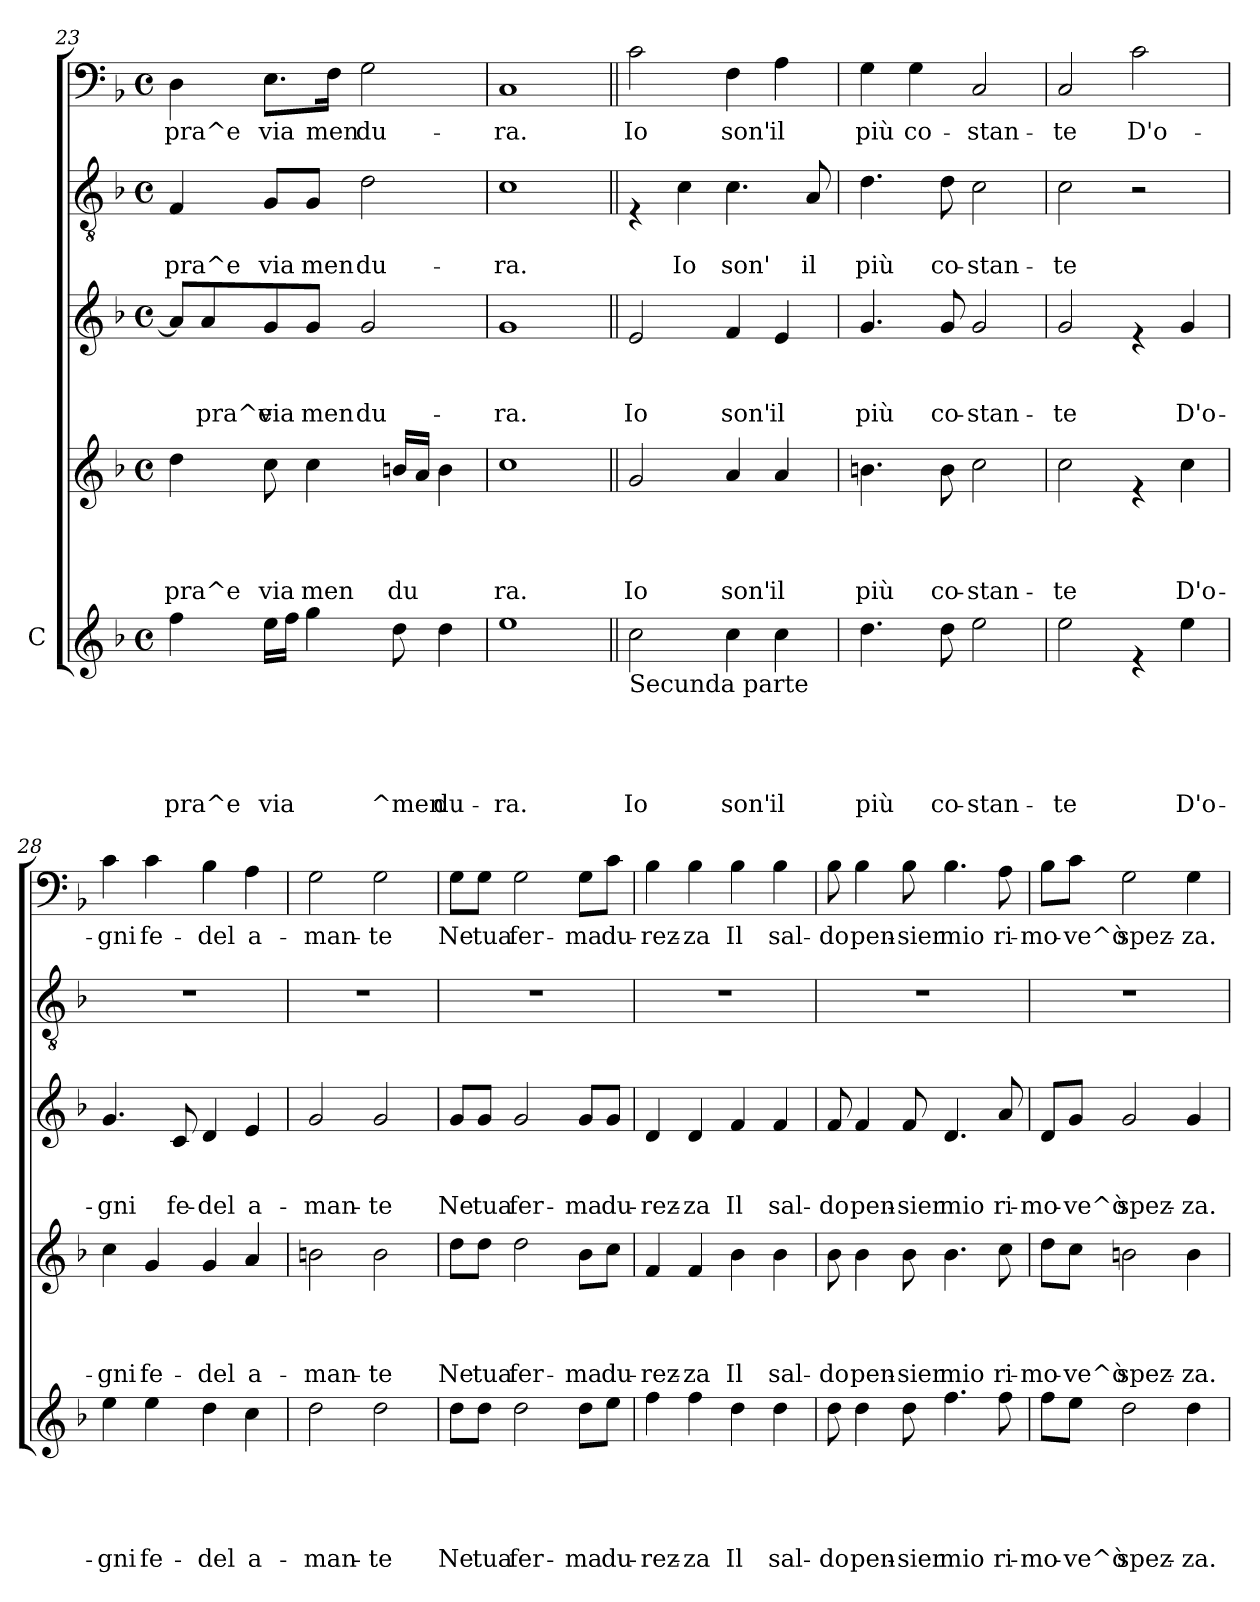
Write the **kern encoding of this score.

**kern	**text	**text	**text	**text	**text	**kern	**text	**text	**text	**text	**kern	**text	**text	**text	**kern	**text	**text	**kern	**text
*part5	*part5	*part5	*part5	*part5	*part5	*part4	*part4	*part4	*part4	*part4	*part3	*part3	*part3	*part3	*part2	*part2	*part2	*part1	*part1
*staff5	*staff5	*staff5	*staff5	*staff5	*staff5	*staff4	*staff4	*staff4	*staff4	*staff4	*staff3	*staff3	*staff3	*staff3	*staff2	*staff2	*staff2	*staff1	*staff1
*I"C	*	*	*	*	*	*	*	*	*	*	*	*	*	*	*	*	*	*	*
*clefG2	*	*	*	*	*	*clefG2	*	*	*	*	*clefG2	*	*	*	*clefGv2	*	*	*clefF4	*
*k[b-]	*	*	*	*	*	*k[b-]	*	*	*	*	*k[b-]	*	*	*	*k[b-]	*	*	*k[b-]	*
*F:	*	*	*	*	*	*F:	*	*	*	*	*F:	*	*	*	*F:	*	*	*F:	*
*M4/4	*	*	*	*	*	*M4/4	*	*	*	*	*M4/4	*	*	*	*M4/4	*	*	*M4/4	*
*met(c)	*	*	*	*	*	*met(c)	*	*	*	*	*met(c)	*	*	*	*met(c)	*	*	*met(c)	*
=23	=23	=23	=23	=23	=23	=23	=23	=23	=23	=23	=23	=23	=23	=23	=23	=23	=23	=23	=23
!	!	!	!	!	!LO:LY:b	!	!	!	!	!LO:LY:b	!	!	!	!	!	!	!LO:LY:b	!	!LO:LY:b
4ff\	.	.	.	.	-pra^e	4dd\	.	.	.	-pra^e	8a/L]	.	.	.	4F/	.	-pra^e	4D\	-pra^e
!	!	!	!	!	!	!	!	!	!	!	!	!	!	!LO:LY:b	!	!	!	!	!
.	.	.	.	.	.	.	.	.	.	.	8a/	.	.	-pra^e	.	.	.	.	.
!	!	!	!	!	!LO:LY:b	!	!	!	!	!LO:LY:b	!	!	!	!LO:LY:b	!	!	!LO:LY:b	!	!LO:LY:b
16ee\LL	.	.	.	.	via	8cc\	.	.	.	via	8g/	.	.	via	8G/L	.	via	8.E\L	via
16ff\JJ	.	.	.	.	.	.	.	.	.	.	.	.	.	.	.	.	.	.	.
!	!	!	!	!	!	!	!	!	!	!LO:LY:b	!	!	!	!LO:LY:b	!	!	!LO:LY:b	!	!
4gg\	.	.	.	.	.	4cc\	.	.	.	men	8g/J	.	.	men	8G/J	.	men	.	.
!	!	!	!	!	!	!	!	!	!	!	!	!	!	!	!	!	!	!	!LO:LY:b
.	.	.	.	.	.	.	.	.	.	.	.	.	.	.	.	.	.	16F\Jk	men
!	!	!	!	!	!	!	!	!	!	!	!	!	!	!LO:LY:b	!	!	!LO:LY:b	!	!LO:LY:b
.	.	.	.	.	.	.	.	.	.	.	2g/	.	.	du-	2d\	.	du-	2G\	du-
!	!	!	!	!	!LO:LY:b	!	!	!	!	!LO:LY:b	!	!	!	!	!	!	!	!	!
8dd\	.	.	.	.	^men	16bn/LL	.	.	.	du	.	.	.	.	.	.	.	.	.
.	.	.	.	.	.	16a/JJ	.	.	.	.	.	.	.	.	.	.	.	.	.
!	!	!	!	!	!LO:LY:b	!	!	!	!	!	!	!	!	!	!	!	!	!	!
4dd\	.	.	.	.	du-	4b\	.	.	.	.	.	.	.	.	.	.	.	.	.
=24	=24	=24	=24	=24	=24	=24	=24	=24	=24	=24	=24	=24	=24	=24	=24	=24	=24	=24	=24
!	!	!	!	!	!LO:LY:b	!	!	!	!	!LO:LY:b	!	!	!	!LO:LY:b	!	!	!LO:LY:b	!	!LO:LY:b
1ee	.	.	.	.	-ra.	1cc	.	.	.	ra.	1g	.	.	-ra.	1c	.	-ra.	1C	-ra.
!!LO:LB:g=z
=25||	=25||	=25||	=25||	=25||	=25||	=25||	=25||	=25||	=25||	=25||	=25||	=25||	=25||	=25||	=25||	=25||	=25||	=25||	=25||
!LO:TX:b:t=Secunda parte	!	!	!	!	!	!	!	!	!	!	!	!	!	!	!	!	!	!	!
!	!	!	!	!	!LO:LY:b	!	!	!	!	!LO:LY:b	!	!	!	!LO:LY:b	!	!	!	!	!LO:LY:b
2cc\	.	.	.	.	Io	2g/	.	.	.	Io	2e/	.	.	Io	4rE	.	.	2c\	Io
!	!	!	!	!	!	!	!	!	!	!	!	!	!	!	!	!	!LO:LY:b	!	!
.	.	.	.	.	.	.	.	.	.	.	.	.	.	.	4c\	.	Io	.	.
!	!	!	!	!	!LO:LY:b	!	!	!	!	!LO:LY:b	!	!	!	!LO:LY:b	!	!	!LO:LY:b	!	!LO:LY:b
4cc\	.	.	.	.	son'	4a/	.	.	.	son'	4f/	.	.	son'	4.c\	.	son'	4F\	son'
!	!	!	!	!	!LO:LY:b	!	!	!	!	!LO:LY:b	!	!	!	!LO:LY:b	!	!	!	!	!LO:LY:b
4cc\	.	.	.	.	il	4a/	.	.	.	il	4e/	.	.	il	.	.	.	4A\	il
!	!	!	!	!	!	!	!	!	!	!	!	!	!	!	!	!	!LO:LY:b	!	!
.	.	.	.	.	.	.	.	.	.	.	.	.	.	.	8A/	.	il	.	.
=26	=26	=26	=26	=26	=26	=26	=26	=26	=26	=26	=26	=26	=26	=26	=26	=26	=26	=26	=26
!	!	!	!	!	!LO:LY:b	!	!	!	!	!LO:LY:b	!	!	!	!LO:LY:b	!	!	!LO:LY:b	!	!LO:LY:b
4.dd\	.	.	.	.	più	4.bn\	.	.	.	più	4.g/	.	.	più	4.d\	.	più	4G\	più
!	!	!	!	!	!	!	!	!	!	!	!	!	!	!	!	!	!	!	!LO:LY:b
.	.	.	.	.	.	.	.	.	.	.	.	.	.	.	.	.	.	4G\	co-
!	!	!	!	!	!LO:LY:b	!	!	!	!	!LO:LY:b	!	!	!	!LO:LY:b	!	!	!LO:LY:b	!	!
8dd\	.	.	.	.	co-	8b\	.	.	.	co-	8g/	.	.	co-	8d\	.	co-	.	.
!	!	!	!	!	!LO:LY:b	!	!	!	!	!LO:LY:b	!	!	!	!LO:LY:b	!	!	!LO:LY:b	!	!LO:LY:b
2ee\	.	.	.	.	-stan-	2cc\	.	.	.	-stan-	2g/	.	.	-stan-	2c\	.	-stan-	2C/	-stan-
=27	=27	=27	=27	=27	=27	=27	=27	=27	=27	=27	=27	=27	=27	=27	=27	=27	=27	=27	=27
!	!	!	!	!	!LO:LY:b	!	!	!	!	!LO:LY:b	!	!	!	!LO:LY:b	!	!	!LO:LY:b	!	!LO:LY:b
2ee\	.	.	.	.	-te	2cc\	.	.	.	-te	2g/	.	.	-te	2c\	.	-te	2C/	-te
!	!	!	!	!	!	!	!	!	!	!	!	!	!	!	!	!	!	!	!LO:LY:b
4re	.	.	.	.	.	4re	.	.	.	.	4re	.	.	.	2r	.	.	2c\	D'o-
!	!	!	!	!	!LO:LY:b	!	!	!	!	!LO:LY:b	!	!	!	!LO:LY:b	!	!	!	!	!
4ee\	.	.	.	.	D'o-	4cc\	.	.	.	D'o-	4g/	.	.	D'o-	.	.	.	.	.
=28	=28	=28	=28	=28	=28	=28	=28	=28	=28	=28	=28	=28	=28	=28	=28	=28	=28	=28	=28
!	!	!	!	!	!LO:LY:b	!	!	!	!	!LO:LY:b	!	!	!	!LO:LY:b	!	!	!	!	!LO:LY:b
4ee\	.	.	.	.	-gni	4cc\	.	.	.	-gni	4.g/	.	.	-gni	1r	.	.	4c\	-gni
!	!	!	!	!	!LO:LY:b	!	!	!	!	!LO:LY:b	!	!	!	!	!	!	!	!	!LO:LY:b
4ee\	.	.	.	.	fe-	4g/	.	.	.	fe-	.	.	.	.	.	.	.	4c\	fe-
!	!	!	!	!	!	!	!	!	!	!	!	!	!	!LO:LY:b	!	!	!	!	!
.	.	.	.	.	.	.	.	.	.	.	8c/	.	.	fe-	.	.	.	.	.
!	!	!	!	!	!LO:LY:b	!	!	!	!	!LO:LY:b	!	!	!	!LO:LY:b	!	!	!	!	!LO:LY:b
4dd\	.	.	.	.	-del	4g/	.	.	.	-del	4d/	.	.	-del	.	.	.	4B-\	-del
!	!	!	!	!	!LO:LY:b	!	!	!	!	!LO:LY:b	!	!	!	!LO:LY:b	!	!	!	!	!LO:LY:b
4cc\	.	.	.	.	a-	4a/	.	.	.	a-	4e/	.	.	a-	.	.	.	4A\	a-
=29	=29	=29	=29	=29	=29	=29	=29	=29	=29	=29	=29	=29	=29	=29	=29	=29	=29	=29	=29
!	!	!	!	!	!LO:LY:b	!	!	!	!	!LO:LY:b	!	!	!	!LO:LY:b	!	!	!	!	!LO:LY:b
2dd\	.	.	.	.	-man-	2bn\	.	.	.	-man-	2g/	.	.	-man-	1r	.	.	2G\	-man-
!	!	!	!	!	!LO:LY:b	!	!	!	!	!LO:LY:b	!	!	!	!LO:LY:b	!	!	!	!	!LO:LY:b
2dd\	.	.	.	.	-te	2b\	.	.	.	-te	2g/	.	.	-te	.	.	.	2G\	-te
!!LO:PB:g=z
=30	=30	=30	=30	=30	=30	=30	=30	=30	=30	=30	=30	=30	=30	=30	=30	=30	=30	=30	=30
!	!	!	!	!	!LO:LY:b	!	!	!	!	!LO:LY:b	!	!	!	!LO:LY:b	!	!	!	!	!LO:LY:b
8dd\L	.	.	.	.	Ne	8dd\L	.	.	.	Ne	8g/L	.	.	Ne	1r	.	.	8G\L	Ne
!	!	!	!	!	!LO:LY:b	!	!	!	!	!LO:LY:b	!	!	!	!LO:LY:b	!	!	!	!	!LO:LY:b
8dd\J	.	.	.	.	tua	8dd\J	.	.	.	tua	8g/J	.	.	tua	.	.	.	8G\J	tua
!	!	!	!	!	!LO:LY:b	!	!	!	!	!LO:LY:b	!	!	!	!LO:LY:b	!	!	!	!	!LO:LY:b
2dd\	.	.	.	.	fer-	2dd\	.	.	.	fer-	2g/	.	.	fer-	.	.	.	2G\	fer-
!	!	!	!	!	!LO:LY:b	!	!	!	!	!LO:LY:b	!	!	!	!LO:LY:b	!	!	!	!	!LO:LY:b
8dd\L	.	.	.	.	-ma	8b-\L	.	.	.	-ma	8g/L	.	.	-ma	.	.	.	8G\L	-ma
!	!	!	!	!	!LO:LY:b	!	!	!	!	!LO:LY:b	!	!	!	!LO:LY:b	!	!	!	!	!LO:LY:b
8ee\J	.	.	.	.	du-	8cc\J	.	.	.	du-	8g/J	.	.	du-	.	.	.	8c\J	du-
=31	=31	=31	=31	=31	=31	=31	=31	=31	=31	=31	=31	=31	=31	=31	=31	=31	=31	=31	=31
!	!	!	!	!	!LO:LY:b	!	!	!	!	!LO:LY:b	!	!	!	!LO:LY:b	!	!	!	!	!LO:LY:b
4ff\	.	.	.	.	-rez-	4f/	.	.	.	-rez-	4d/	.	.	-rez-	1r	.	.	4B-\	-rez-
!	!	!	!	!	!LO:LY:b	!	!	!	!	!LO:LY:b	!	!	!	!LO:LY:b	!	!	!	!	!LO:LY:b
4ff\	.	.	.	.	-za	4f/	.	.	.	-za	4d/	.	.	-za	.	.	.	4B-\	-za
!	!	!	!	!	!LO:LY:b	!	!	!	!	!LO:LY:b	!	!	!	!LO:LY:b	!	!	!	!	!LO:LY:b
4dd\	.	.	.	.	Il	4b-\	.	.	.	Il	4f/	.	.	Il	.	.	.	4B-\	Il
!	!	!	!	!	!LO:LY:b	!	!	!	!	!LO:LY:b	!	!	!	!LO:LY:b	!	!	!	!	!LO:LY:b
4dd\	.	.	.	.	sal-	4b-\	.	.	.	sal-	4f/	.	.	sal-	.	.	.	4B-\	sal-
=32	=32	=32	=32	=32	=32	=32	=32	=32	=32	=32	=32	=32	=32	=32	=32	=32	=32	=32	=32
!	!	!	!	!	!LO:LY:b	!	!	!	!	!LO:LY:b	!	!	!	!LO:LY:b	!	!	!	!	!LO:LY:b
8dd\	.	.	.	.	-do	8b-\	.	.	.	-do	8f/	.	.	-do	1r	.	.	8B-\	-do
!	!	!	!	!	!LO:LY:b	!	!	!	!	!LO:LY:b	!	!	!	!LO:LY:b	!	!	!	!	!LO:LY:b
4dd\	.	.	.	.	pen-	4b-\	.	.	.	pen-	4f/	.	.	pen-	.	.	.	4B-\	pen-
!	!	!	!	!	!LO:LY:b	!	!	!	!	!LO:LY:b	!	!	!	!LO:LY:b	!	!	!	!	!LO:LY:b
8dd\	.	.	.	.	-sier	8b-\	.	.	.	-sier	8f/	.	.	-sier	.	.	.	8B-\	-sier
!	!	!	!	!	!LO:LY:b	!	!	!	!	!LO:LY:b	!	!	!	!LO:LY:b	!	!	!	!	!LO:LY:b
4.ff\	.	.	.	.	mio	4.b-\	.	.	.	mio	4.d/	.	.	mio	.	.	.	4.B-\	mio
!	!	!	!	!	!LO:LY:b	!	!	!	!	!LO:LY:b	!	!	!	!LO:LY:b	!	!	!	!	!LO:LY:b
8ff\	.	.	.	.	ri-	8cc\	.	.	.	ri-	8a/	.	.	ri-	.	.	.	8A\	ri-
=33	=33	=33	=33	=33	=33	=33	=33	=33	=33	=33	=33	=33	=33	=33	=33	=33	=33	=33	=33
!	!	!	!	!	!LO:LY:b	!	!	!	!	!LO:LY:b	!	!	!	!LO:LY:b	!	!	!	!	!LO:LY:b
8ff\L	.	.	.	.	-mo-	8dd\L	.	.	.	-mo-	8d/L	.	.	-mo-	1r	.	.	8B-\L	-mo-
!	!	!	!	!	!LO:LY:b	!	!	!	!	!LO:LY:b	!	!	!	!LO:LY:b	!	!	!	!	!LO:LY:b
8ee\J	.	.	.	.	-ve^ò	8cc\J	.	.	.	-ve^ò	8g/J	.	.	-ve^ò	.	.	.	8c\J	-ve^ò
!	!	!	!	!	!LO:LY:b	!	!	!	!	!LO:LY:b	!	!	!	!LO:LY:b	!	!	!	!	!LO:LY:b
2dd\	.	.	.	.	spez-	2bn\	.	.	.	spez-	2g/	.	.	spez-	.	.	.	2G\	spez-
!	!	!	!	!	!LO:LY:b	!	!	!	!	!LO:LY:b	!	!	!	!LO:LY:b	!	!	!	!	!LO:LY:b
4dd\	.	.	.	.	-za.	4b\	.	.	.	-za.	4g/	.	.	-za.	.	.	.	4G\	-za.
=	=	=	=	=	=	=	=	=	=	=	=	=	=	=	=	=	=	=	=
*-	*-	*-	*-	*-	*-	*-	*-	*-	*-	*-	*-	*-	*-	*-	*-	*-	*-	*-	*-
